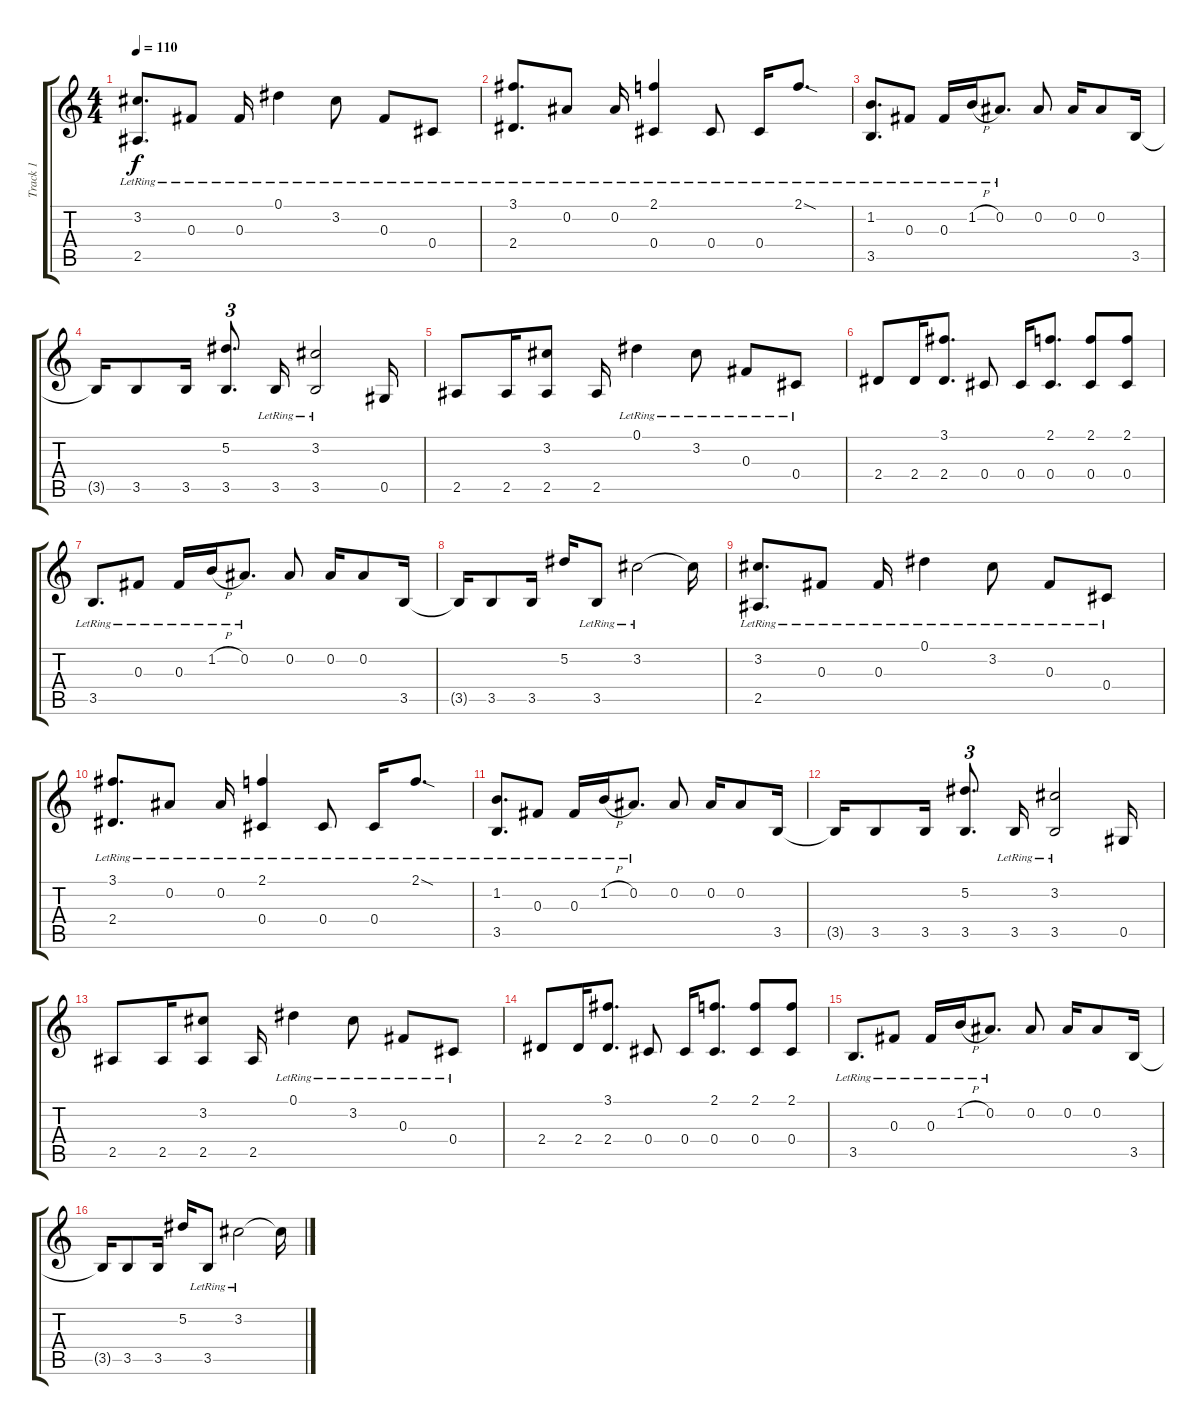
\track ("Track 1" "Track 1") {instrument acousticguitarsteel}
\staff {score tabs}
\tuning (Eb4 Bb3 Gb3 Db3 Ab2 Eb2) {hide}
\ts (4 4)
\tempo 110
\clef g2
\ks c
(3.2{lr} 2.5{lr}).8{d dy f} 0.3{lr}.8 0.3{lr}.16 0.1{lr}.4 3.2{lr}.8 0.3{lr}.8 0.4{lr}.8 |
(3.1{lr} 2.4{lr}).8{d} 0.2{lr}.8 0.2{lr}.16 (2.1{lr} 0.4{lr}).4 0.4{lr}.8 0.4{lr}.16 2.1{sod lr}.8{d} |
(1.2{lr} 3.5{lr}).8{d} 0.3{lr}.8 0.3{lr}.16 1.2{h lr}.16 0.2{lr}.8{d} 0.2.8 0.2.16 0.2.8 3.5.16 |
3.5{t}.16 3.5.8 3.5.16 (5.2 3.5).8{d tu (3 2)} 3.5{lr}.16 (3.2{lr} 3.5).2 0.5.16 |
2.5.8 2.5.16 (3.2 2.5).8 2.5.16 0.1{lr}.4 3.2{lr}.8 0.3{lr}.8 0.4{lr}.8 |
2.4.8 2.4.16 (3.1 2.4).8{d} 0.4.8 0.4.16 (2.1 0.4).8{d} (2.1 0.4).8 (2.1 0.4).8 |
3.5{lr}.8{d} 0.3{lr}.8 0.3{lr}.16 1.2{h lr}.16 0.2{lr}.8{d} 0.2.8 0.2.16 0.2.8 3.5.16 |
3.5{t}.16 3.5.8 3.5.16 5.2.16 3.5{lr}.8 3.2{lr}.2 3.2{t}.16 |
(3.2{lr} 2.5{lr}).8{d} 0.3{lr}.8 0.3{lr}.16 0.1{lr}.4 3.2{lr}.8 0.3{lr}.8 0.4{lr}.8 |
(3.1{lr} 2.4{lr}).8{d} 0.2{lr}.8 0.2{lr}.16 (2.1{lr} 0.4{lr}).4 0.4{lr}.8 0.4{lr}.16 2.1{sod lr}.8{d} |
(1.2{lr} 3.5{lr}).8{d} 0.3{lr}.8 0.3{lr}.16 1.2{h lr}.16 0.2{lr}.8{d} 0.2.8 0.2.16 0.2.8 3.5.16 |
3.5{t}.16 3.5.8 3.5.16 (5.2 3.5).8{d tu (3 2)} 3.5{lr}.16 (3.2{lr} 3.5).2 0.5.16 |
2.5.8 2.5.16 (3.2 2.5).8 2.5.16 0.1{lr}.4 3.2{lr}.8 0.3{lr}.8 0.4{lr}.8 |
2.4.8 2.4.16 (3.1 2.4).8{d} 0.4.8 0.4.16 (2.1 0.4).8{d} (2.1 0.4).8 (2.1 0.4).8 |
3.5{lr}.8{d} 0.3{lr}.8 0.3{lr}.16 1.2{h lr}.16 0.2{lr}.8{d} 0.2.8 0.2.16 0.2.8 3.5.16 |
3.5{t}.16 3.5.8 3.5.16 5.2.16 3.5{lr}.8 3.2{lr}.2 3.2{t}.16
